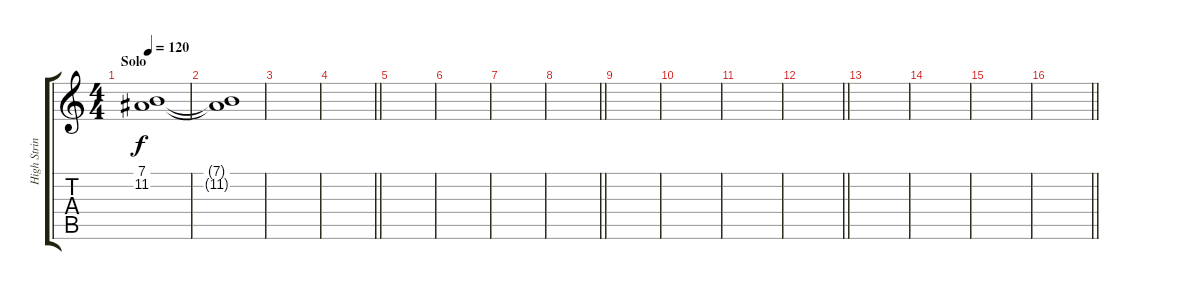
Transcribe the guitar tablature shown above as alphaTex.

\track ("High Strings Standard" "High Strin") {instrument stringensemble1}
\staff {score tabs}
\tuning (E4 B3 G3 D3 A2 E2) {hide}
\ts (4 4)
\section ("" "Solo")
\tempo 120
\clef g2
\ks c
(7.1 11.2).1{dy f volume 14} |
(7.1{t} 11.2{t}).1 |
|
\barLineRight lightlight
|
|
|
|
\barLineRight lightlight
|
\section ("" "")
|
|
|
\barLineRight lightlight
|
|
|
|
\barLineRight lightlight
